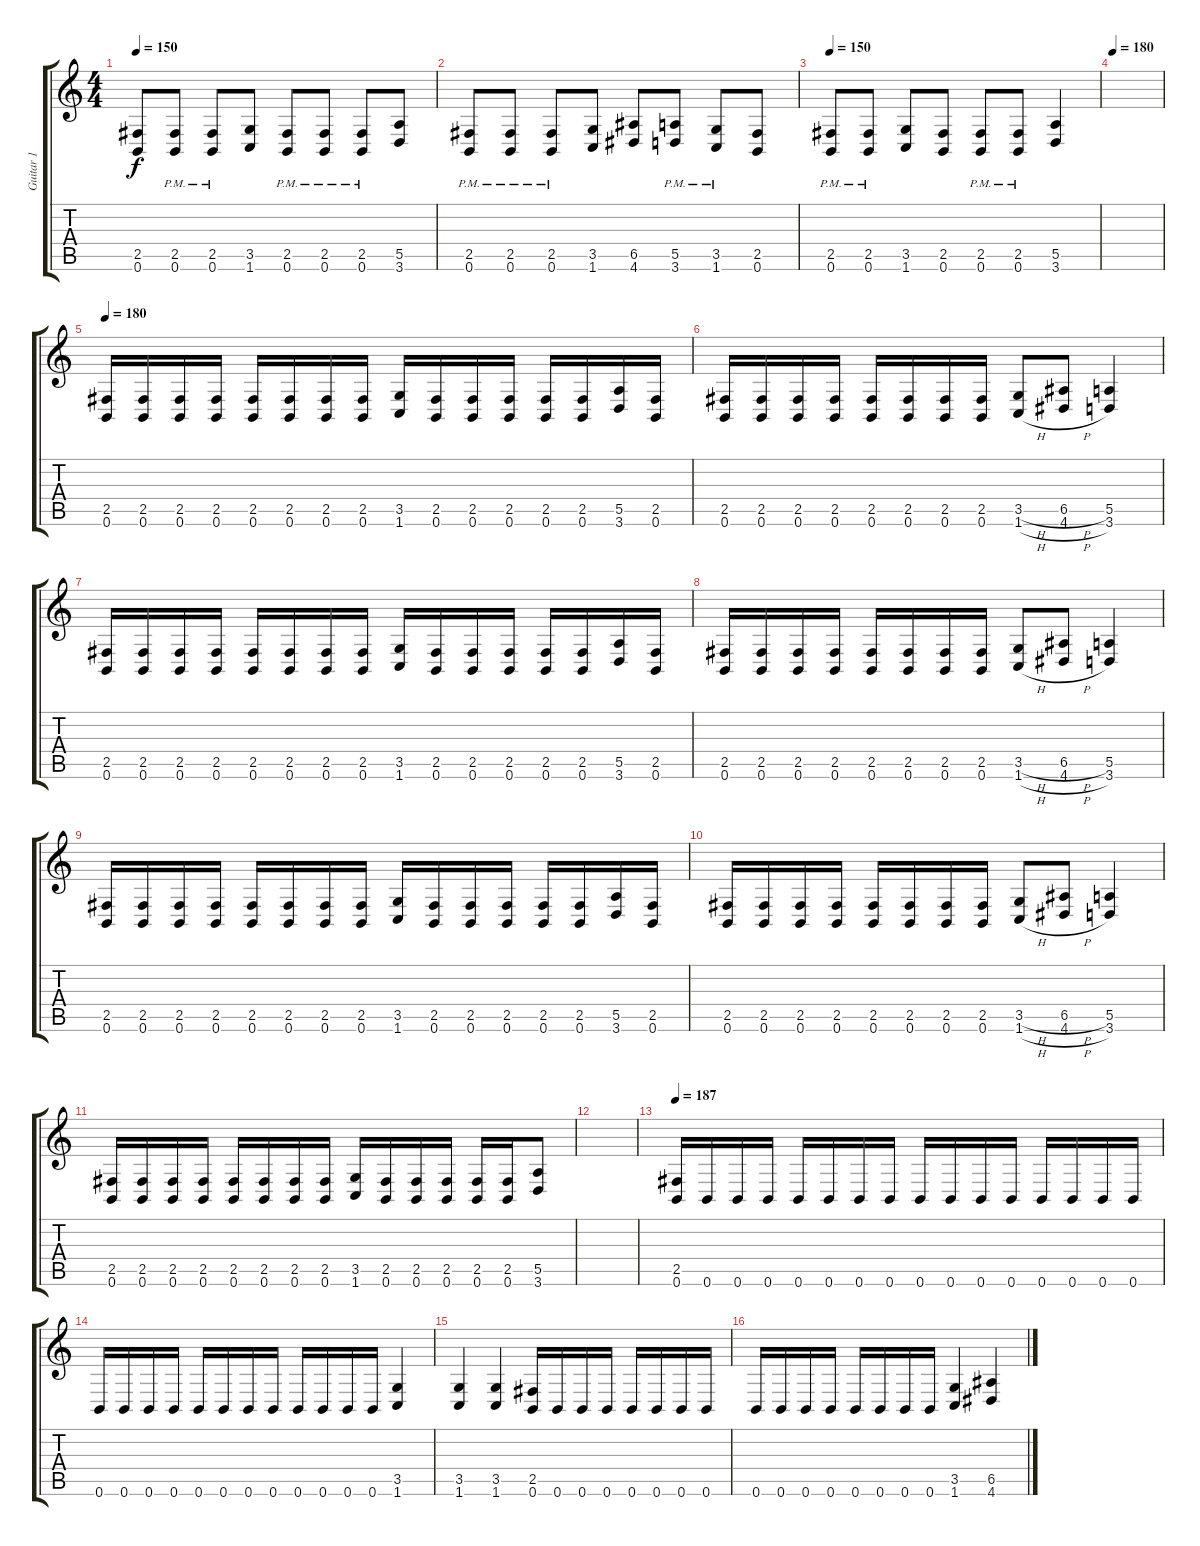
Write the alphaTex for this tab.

\track ("Guitar 1" "Guitar 1") {instrument distortionguitar}
\staff {score tabs}
\tuning (B3 Gb3 D3 A2 E2 B1) {hide}
\ts (4 4)
\tempo 150
\clef g2
\ks c
(2.5 0.6).8{dy f} (2.5{pm} 0.6{pm}).8 (2.5{pm} 0.6{pm}).8 (3.5 1.6).8 (2.5{pm} 0.6{pm}).8 (2.5{pm} 0.6{pm}).8 (2.5{pm} 0.6{pm}).8 (5.5 3.6).8 |
(2.5{pm} 0.6{pm}).8 (2.5{pm} 0.6{pm}).8 (2.5{pm} 0.6{pm}).8 (3.5 1.6).8 (6.5 4.6).8 (5.5{pm} 3.6{pm}).8 (3.5{pm} 1.6{pm}).8 (2.5 0.6).8 |
\tempo 150
(2.5{pm} 0.6{pm}).8 (2.5{pm} 0.6{pm}).8 (3.5 1.6).8 (2.5 0.6).8 (2.5{pm} 0.6{pm}).8 (2.5{pm} 0.6{pm}).8 (5.5 3.6).4 |
\tempo 180
|
\tempo 180
(2.5 0.6).16{balance 0} (2.5 0.6).16 (2.5 0.6).16 (2.5 0.6).16 (2.5 0.6).16 (2.5 0.6).16 (2.5 0.6).16 (2.5 0.6).16 (3.5 1.6).16 (2.5 0.6).16 (2.5 0.6).16 (2.5 0.6).16 (2.5 0.6).16 (2.5 0.6).16 (5.5 3.6).16 (2.5 0.6).16 |
(2.5 0.6).16 (2.5 0.6).16 (2.5 0.6).16 (2.5 0.6).16 (2.5 0.6).16 (2.5 0.6).16 (2.5 0.6).16 (2.5 0.6).16 (3.5{h} 1.6{h}).8 (6.5{h} 4.6{h}).8 (5.5 3.6).4 |
(2.5 0.6).16{balance 0} (2.5 0.6).16 (2.5 0.6).16 (2.5 0.6).16 (2.5 0.6).16 (2.5 0.6).16 (2.5 0.6).16 (2.5 0.6).16 (3.5 1.6).16 (2.5 0.6).16 (2.5 0.6).16 (2.5 0.6).16 (2.5 0.6).16 (2.5 0.6).16 (5.5 3.6).16 (2.5 0.6).16 |
(2.5 0.6).16 (2.5 0.6).16 (2.5 0.6).16 (2.5 0.6).16 (2.5 0.6).16 (2.5 0.6).16 (2.5 0.6).16 (2.5 0.6).16 (3.5{h} 1.6{h}).8 (6.5{h} 4.6{h}).8 (5.5 3.6).4 |
(2.5 0.6).16{balance 0} (2.5 0.6).16 (2.5 0.6).16 (2.5 0.6).16 (2.5 0.6).16 (2.5 0.6).16 (2.5 0.6).16 (2.5 0.6).16 (3.5 1.6).16 (2.5 0.6).16 (2.5 0.6).16 (2.5 0.6).16 (2.5 0.6).16 (2.5 0.6).16 (5.5 3.6).16 (2.5 0.6).16 |
(2.5 0.6).16 (2.5 0.6).16 (2.5 0.6).16 (2.5 0.6).16 (2.5 0.6).16 (2.5 0.6).16 (2.5 0.6).16 (2.5 0.6).16 (3.5{h} 1.6{h}).8 (6.5{h} 4.6{h}).8 (5.5 3.6).4 |
(2.5 0.6).16 (2.5 0.6).16 (2.5 0.6).16 (2.5 0.6).16 (2.5 0.6).16 (2.5 0.6).16 (2.5 0.6).16 (2.5 0.6).16 (3.5 1.6).16 (2.5 0.6).16 (2.5 0.6).16 (2.5 0.6).16 (2.5 0.6).16 (2.5 0.6).16 (5.5 3.6).8 |
|
\tempo 187
(2.5 0.6).16 0.6.16 0.6.16 0.6.16 0.6.16 0.6.16 0.6.16 0.6.16 0.6.16 0.6.16 0.6.16 0.6.16 0.6.16 0.6.16 0.6.16 0.6.16 |
0.6.16 0.6.16 0.6.16 0.6.16 0.6.16 0.6.16 0.6.16 0.6.16 0.6.16 0.6.16 0.6.16 0.6.16 (3.5 1.6).4 |
(3.5 1.6).4 (3.5 1.6).4 (2.5 0.6).16 0.6.16 0.6.16 0.6.16 0.6.16 0.6.16 0.6.16 0.6.16 |
0.6.16 0.6.16 0.6.16 0.6.16 0.6.16 0.6.16 0.6.16 0.6.16 (3.5 1.6).4 (6.5 4.6).4
